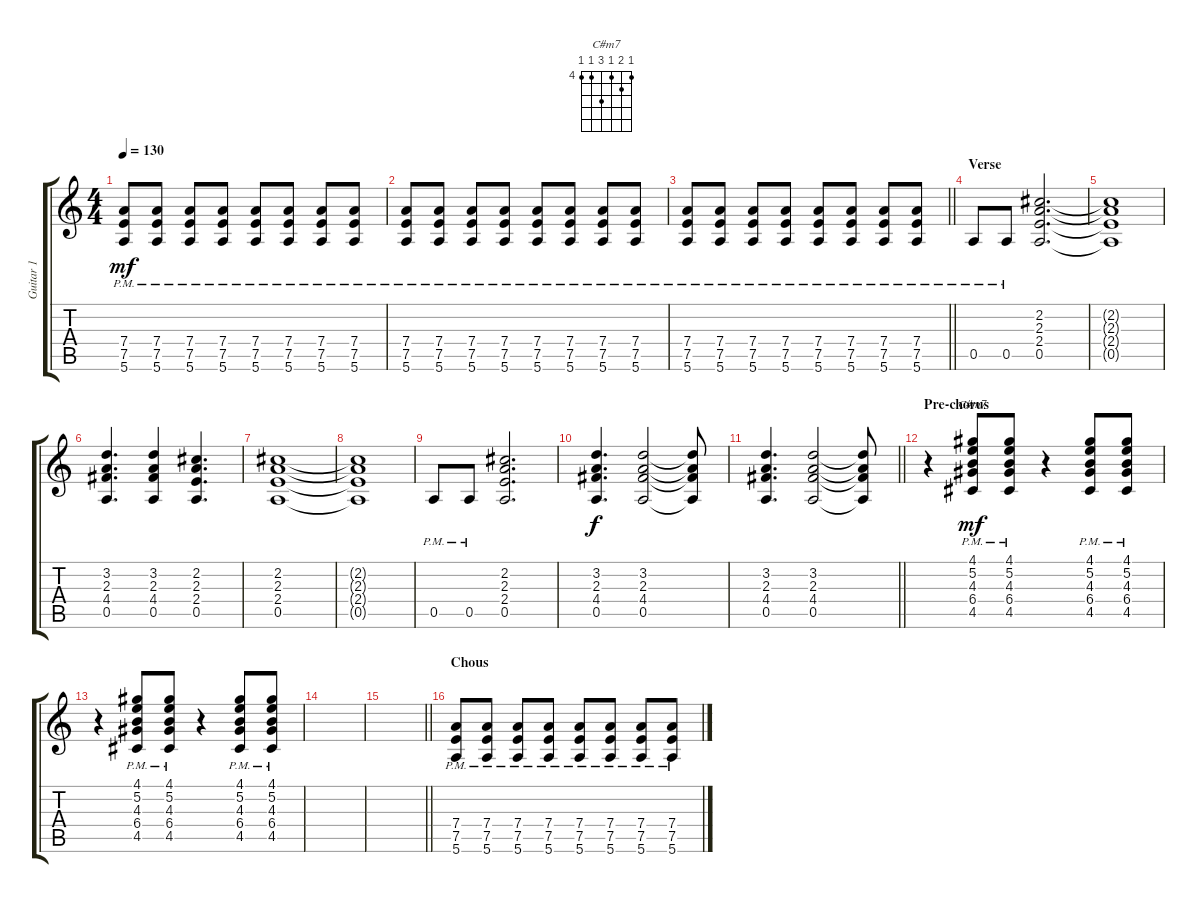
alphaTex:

\track ("Guitar 1" "Guitar 1") {instrument distortionguitar}
\staff {score tabs}
\tuning (E4 B3 G3 D3 A2 E2) {hide}
\chord ("C#m7" 4 5 4 6 4 4) {firstfret 4}
\ts (4 4)
\tempo 130
\clef g2
\ks c
(7.4{pm} 7.5{pm} 5.6{pm}).8{dy mf} (7.4{pm} 7.5{pm} 5.6{pm}).8 (7.4{pm} 7.5{pm} 5.6{pm}).8 (7.4{pm} 7.5{pm} 5.6{pm}).8 (7.4{pm} 7.5{pm} 5.6{pm}).8 (7.4{pm} 7.5{pm} 5.6{pm}).8 (7.4{pm} 7.5{pm} 5.6{pm}).8 (7.4{pm} 7.5{pm} 5.6{pm}).8 |
(7.4{pm} 7.5{pm} 5.6{pm}).8 (7.4{pm} 7.5{pm} 5.6{pm}).8 (7.4{pm} 7.5{pm} 5.6{pm}).8 (7.4{pm} 7.5{pm} 5.6{pm}).8 (7.4{pm} 7.5{pm} 5.6{pm}).8 (7.4{pm} 7.5{pm} 5.6{pm}).8 (7.4{pm} 7.5{pm} 5.6{pm}).8 (7.4{pm} 7.5{pm} 5.6{pm}).8 |
\barLineRight lightlight
(7.4{pm} 7.5{pm} 5.6{pm}).8 (7.4{pm} 7.5{pm} 5.6{pm}).8 (7.4{pm} 7.5{pm} 5.6{pm}).8 (7.4{pm} 7.5{pm} 5.6{pm}).8 (7.4{pm} 7.5{pm} 5.6{pm}).8 (7.4{pm} 7.5{pm} 5.6{pm}).8 (7.4{pm} 7.5{pm} 5.6{pm}).8 (7.4{pm} 7.5{pm} 5.6{pm}).8 |
\section ("" "Verse")
0.5{pm}.8 0.5{pm}.8 (2.2 2.3 2.4 0.5).2{d} |
(2.2{t} 2.3{t} 2.4{t} 0.5{t}).1 |
(3.2 2.3 4.4 0.5).4{d} (3.2 2.3 4.4 0.5).4 (2.2 2.3 2.4 0.5).4{d} |
(2.2 2.3 2.4 0.5).1 |
(2.2{t} 2.3{t} 2.4{t} 0.5{t}).1 |
0.5{pm}.8 0.5{pm}.8 (2.2 2.3 2.4 0.5).2{d} |
(3.2 2.3 4.4 0.5).4{d dy f} (3.2 2.3 4.4 0.5).2 (3.2{t} 2.3{t} 4.4{t} 0.5{t}).8 |
\barLineRight lightlight
(3.2 2.3 4.4 0.5).4{d} (3.2 2.3 4.4 0.5).2 (3.2{t} 2.3{t} 4.4{t} 0.5{t}).8 |
\section ("" "Pre-chorus")
r.4 (4.1{pm} 5.2{pm} 4.3{pm} 6.4{pm} 4.5{pm}).8{ch "C#m7" dy mf} (4.1{pm} 5.2{pm} 4.3{pm} 6.4{pm} 4.5{pm}).8 r.4 (4.1{pm} 5.2{pm} 4.3{pm} 6.4{pm} 4.5{pm}).8 (4.1{pm} 5.2{pm} 4.3{pm} 6.4{pm} 4.5{pm}).8 |
r.4 (4.1{pm} 5.2{pm} 4.3{pm} 6.4{pm} 4.5{pm}).8 (4.1{pm} 5.2{pm} 4.3{pm} 6.4{pm} 4.5{pm}).8 r.4 (4.1{pm} 5.2{pm} 4.3{pm} 6.4{pm} 4.5{pm}).8 (4.1{pm} 5.2{pm} 4.3{pm} 6.4{pm} 4.5{pm}).8 |
|
\barLineRight lightlight
|
\section ("" "Chous")
(7.4{pm} 7.5{pm} 5.6{pm}).8 (7.4{pm} 7.5{pm} 5.6{pm}).8 (7.4{pm} 7.5{pm} 5.6{pm}).8 (7.4{pm} 7.5{pm} 5.6{pm}).8 (7.4{pm} 7.5{pm} 5.6{pm}).8 (7.4{pm} 7.5{pm} 5.6{pm}).8 (7.4{pm} 7.5{pm} 5.6{pm}).8 (7.4{pm} 7.5{pm} 5.6{pm}).8
